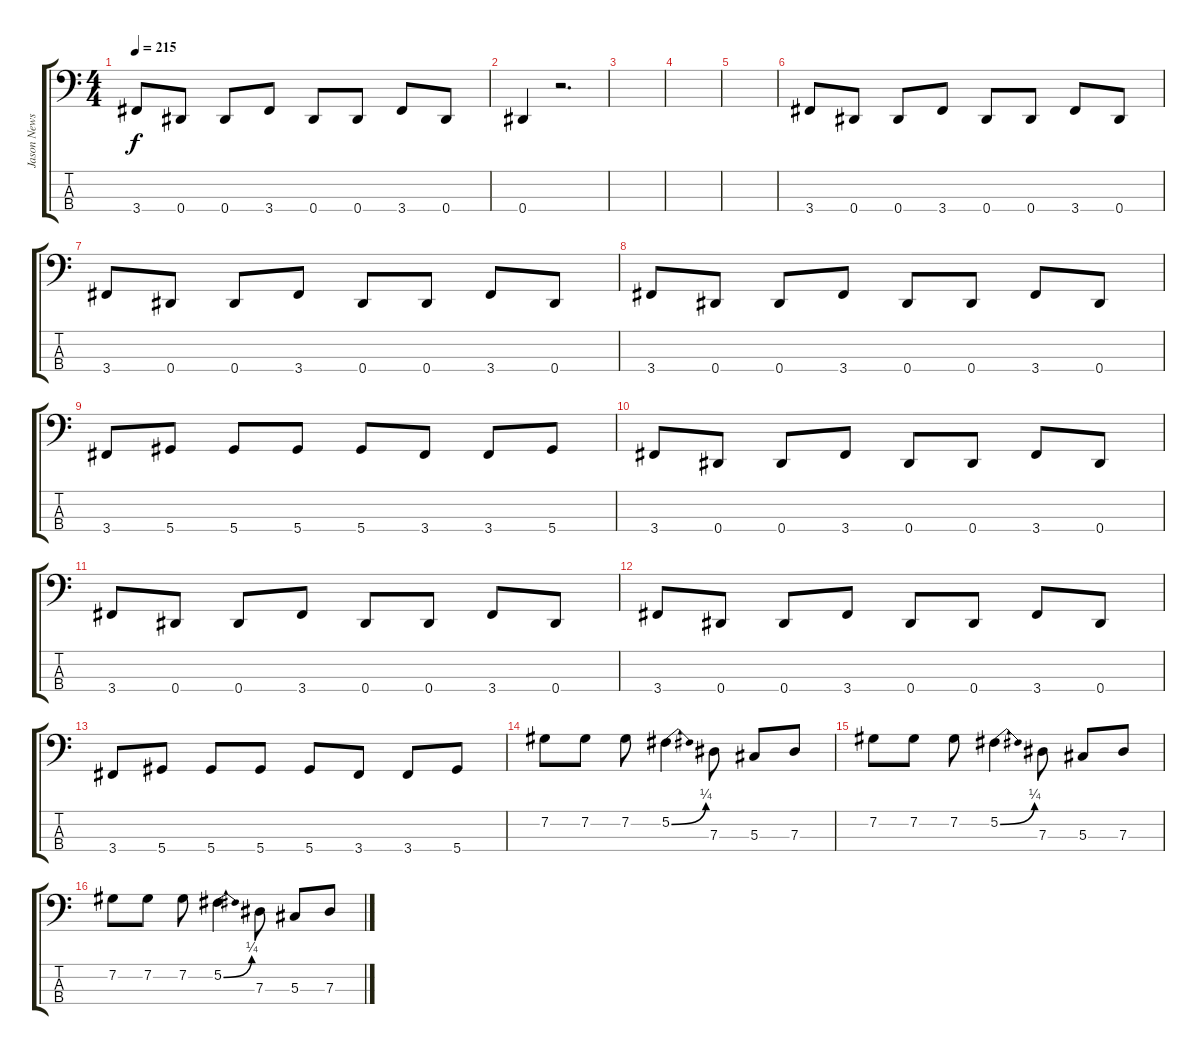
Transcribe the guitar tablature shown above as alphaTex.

\track ("Jason Newsted" "Jason News") {instrument electricbasspick}
\staff {score tabs}
\tuning (Gb2 Db2 Ab1 Eb1) {hide}
\ts (4 4)
\tempo 215
\clef f4
\ks c
3.4.8{dy f} 0.4.8 0.4.8 3.4.8 0.4.8 0.4.8 3.4.8 0.4.8 |
0.4.4 r.2{d} |
|
|
|
3.4.8 0.4.8 0.4.8 3.4.8 0.4.8 0.4.8 3.4.8 0.4.8 |
3.4.8 0.4.8 0.4.8 3.4.8 0.4.8 0.4.8 3.4.8 0.4.8 |
3.4.8 0.4.8 0.4.8 3.4.8 0.4.8 0.4.8 3.4.8 0.4.8 |
3.4.8 5.4.8 5.4.8 5.4.8 5.4.8 3.4.8 3.4.8 5.4.8 |
3.4.8 0.4.8 0.4.8 3.4.8 0.4.8 0.4.8 3.4.8 0.4.8 |
3.4.8 0.4.8 0.4.8 3.4.8 0.4.8 0.4.8 3.4.8 0.4.8 |
3.4.8 0.4.8 0.4.8 3.4.8 0.4.8 0.4.8 3.4.8 0.4.8 |
3.4.8 5.4.8 5.4.8 5.4.8 5.4.8 3.4.8 3.4.8 5.4.8 |
7.2.8 7.2.8 7.2.8 5.2{be (bend 0 0 60 1)}.4 7.3.8 5.3.8 7.3.8 |
7.2.8 7.2.8 7.2.8 5.2{be (bend 0 0 60 1)}.4 7.3.8 5.3.8 7.3.8 |
7.2.8 7.2.8 7.2.8 5.2{be (bend 0 0 60 1)}.4 7.3.8 5.3.8 7.3.8
